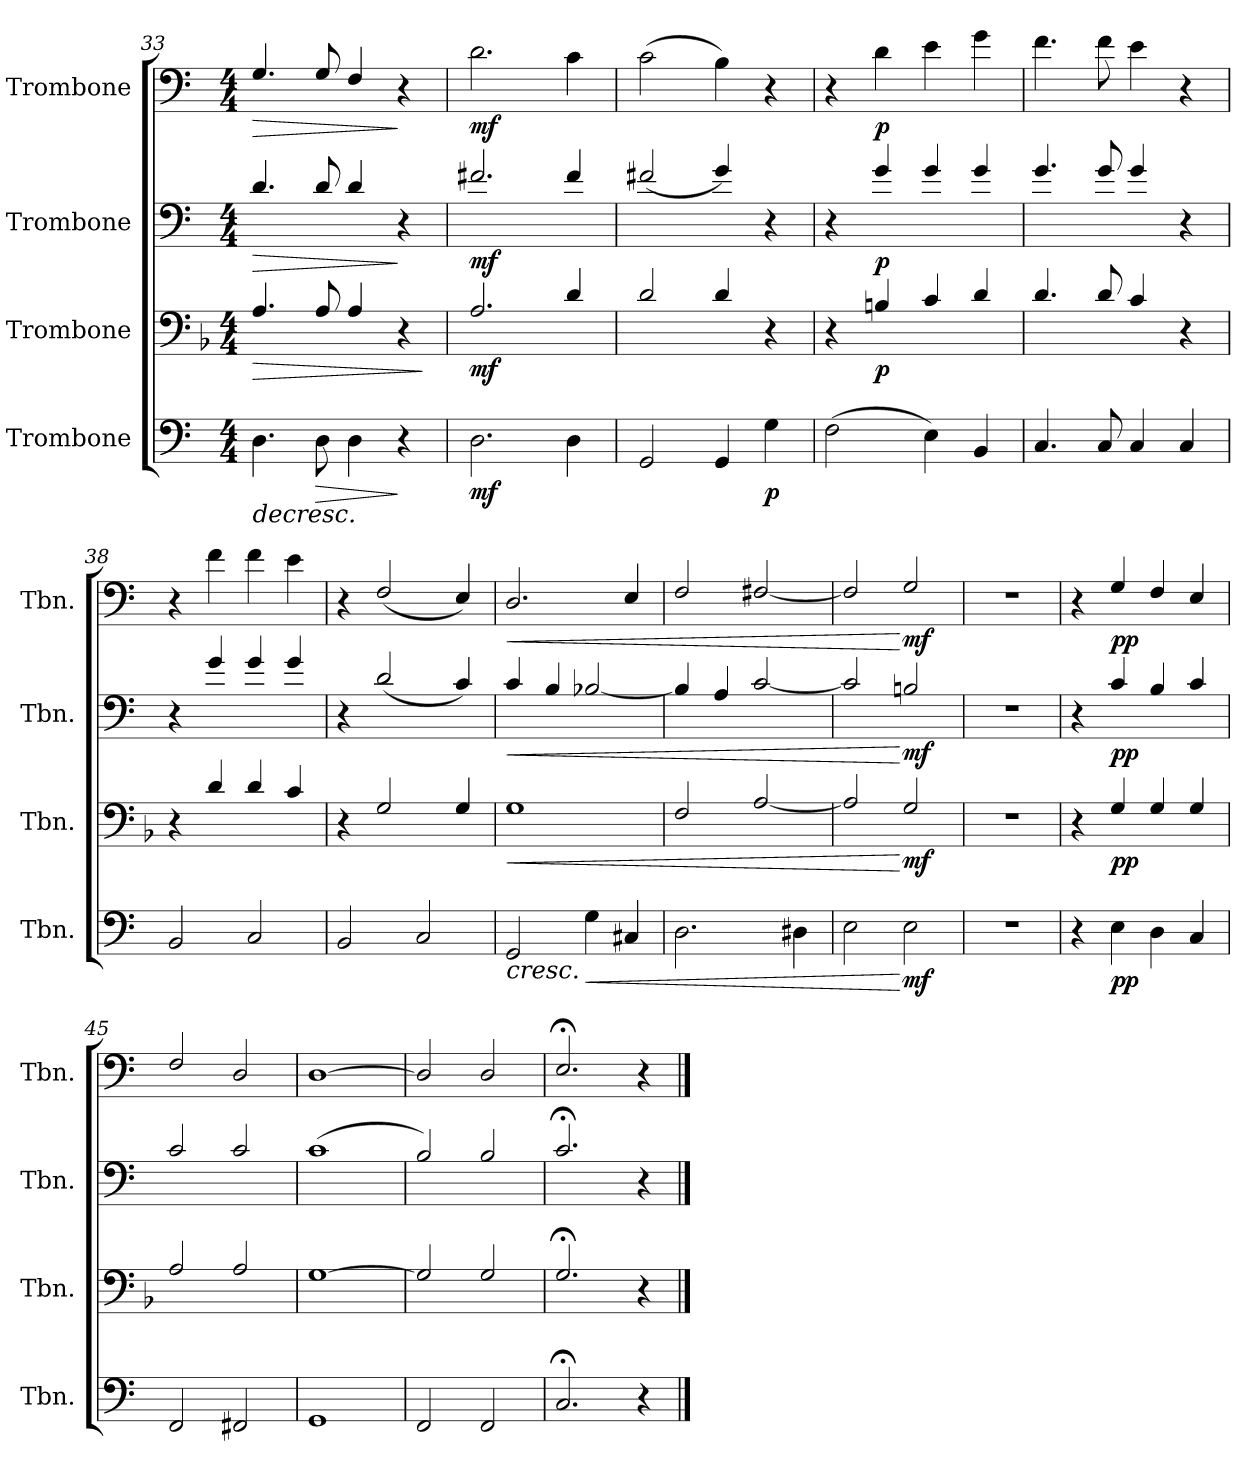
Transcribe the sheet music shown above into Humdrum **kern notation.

**kern	**dynam	**kern	**dynam	**kern	**dynam	**kern	**dynam
*part4	*part4	*part3	*part3	*part2	*part2	*part1	*part1
*staff4	*staff4	*staff3	*staff3	*staff2	*staff2	*staff1	*staff1
*I"Trombone	*	*I"Trombone	*	*I"Trombone	*	*I"Trombone	*
*I'Tbn.	*	*I'Tbn.	*	*I'Tbn.	*	*I'Tbn.	*
*clefF4	*	*clefF4	*	*clefF4	*	*clefF4	*
*k[]	*	*k[b-]	*	*k[]	*	*k[]	*
*M4/4	*	*M4/4	*	*M4/4	*	*M4/4	*
=33	=33	=33	=33	=33	=33	=33	=33
!	!LO:HP:b	!	!LO:HP:b	!	!LO:HP:b	!	!LO:HP:b
4.D\	>	4.A/	>	4.d/	>	4.G/	>
!	!LO:HP:b	!	!	!	!	!	!
8D\	>	8A/	.	8d/	.	8G/	.
4D\	.	4A/	.	4d/	.	4F/	.
4r	] ]	4r	.	4r	]	4r	]
.	.	.	]	.	.	.	.
=34	=34	=34	=34	=34	=34	=34	=34
!	!LO:DY:b	!	!LO:DY:b	!	!LO:DY:b	!	!LO:DY:b
2.D\	mf	2.A/	mf	2.f#X/	mf	2.d\	mf
4D\	.	4d/	.	4f#/	.	4c\	.
=35	=35	=35	=35	=35	=35	=35	=35
2GG/	.	2d/	.	(2f#X/	.	(2c\	.
4GG/	.	4d/	.	4g/)	.	4B\)	.
!	!LO:DY:b	!	!	!	!	!	!
4G\	p	4r	.	4r	.	4r	.
!!LO:LB:g=z
=36	=36	=36	=36	=36	=36	=36	=36
(2F\	.	4r	.	4r	.	4r	.
!	!	!	!LO:DY:b	!	!LO:DY:b	!	!LO:DY:b
.	.	4Bn/	p	4g/	p	4d\	p
4E\)	.	4c/	.	4g/	.	4e\	.
4BB/	.	4d/	.	4g/	.	4g\	.
=37	=37	=37	=37	=37	=37	=37	=37
4.C/	.	4.d/	.	4.g/	.	4.f\	.
8C/	.	8d/	.	8g/	.	8f\	.
4C/	.	4c/	.	4g/	.	4e\	.
4C/	.	4r	.	4r	.	4r	.
=38	=38	=38	=38	=38	=38	=38	=38
2BB/	.	4r	.	4r	.	4r	.
.	.	4d/	.	4g/	.	4f\	.
2C/	.	4d/	.	4g/	.	4f\	.
.	.	4c/	.	4g/	.	4e\	.
=39	=39	=39	=39	=39	=39	=39	=39
2BB/	.	4r	.	4r	.	4r	.
.	.	2G/	.	(2d/	.	(2F/	.
2C/	.	.	.	.	.	.	.
.	.	4G/	.	4c/)	.	4E/)	.
=40	=40	=40	=40	=40	=40	=40	=40
!	!LO:HP:b	!	!LO:HP:b	!	!LO:HP:b	!	!LO:HP:b
2GG/	<	1G	<	4c/	<	2.D/	<
.	.	.	.	4B/	.	.	.
!	!LO:HP:b	!	!	!	!	!	!
4G\	<	.	.	[2B-X/	.	.	.
4C#X/	.	.	.	.	.	4E/	.
=41	=41	=41	=41	=41	=41	=41	=41
2.D\	.	2F/	.	4B-/]	.	2F/	.
.	.	.	.	4A/	.	.	.
.	.	[2A/	.	[2c/	.	[2F#X/	.
4D#X\	.	.	.	.	.	.	.
=42	=42	=42	=42	=42	=42	=42	=42
2E\	.	2A/]	.	2c/]	.	2F#/]	.
!	!LO:DY:n=1:b	!	!LO:DY:n=1:b	!	!LO:DY:n=1:b	!	!LO:DY:n=1:b
2E\	[ [ mf	2G/	[ mf	2Bn/	[ mf	2G/	[ mf
=43	=43	=43	=43	=43	=43	=43	=43
1r	.	1r	.	1r	.	1r	.
!!LO:PB:g=z
=44	=44	=44	=44	=44	=44	=44	=44
4r	.	4r	.	4r	.	4r	.
!	!LO:DY:b	!	!LO:DY:b	!	!LO:DY:b	!	!LO:DY:b
4E\	pp	4G/	pp	4c/	pp	4G/	pp
4D\	.	4G/	.	4B/	.	4F/	.
4C/	.	4G/	.	4c/	.	4E/	.
=45	=45	=45	=45	=45	=45	=45	=45
2FF/	.	2A/	.	2c/	.	2F/	.
2FF#X/	.	2A/	.	2c/	.	2D/	.
=46	=46	=46	=46	=46	=46	=46	=46
1GG	.	[1G	.	(1c	.	[1D	.
=47	=47	=47	=47	=47	=47	=47	=47
2FF/	.	2G/]	.	2B/)	.	2D/]	.
2FF/	.	2G/	.	2B/	.	2D/	.
=48	=48	=48	=48	=48	=48	=48	=48
2.C;</	.	2.G;</	.	2.c;</	.	2.E;</	.
4r	.	4r	.	4r	.	4r	.
==	==	==	==	==	==	==	==
*-	*-	*-	*-	*-	*-	*-	*-
